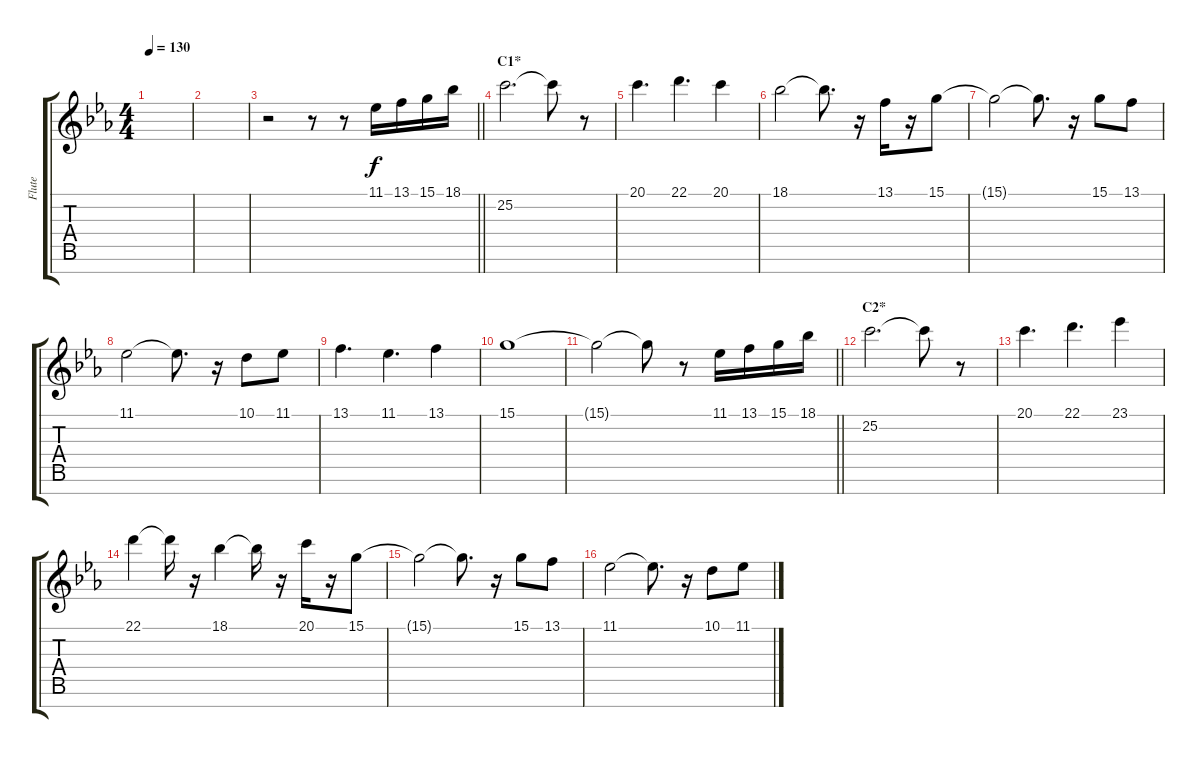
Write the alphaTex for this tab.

\track ("Flute" "Flute") {instrument piccolo}
\staff {score tabs}
\tuning (E4 B3 G3 D3 A2 E2 B1) {hide}
\ts (4 4)
\tempo 130
\clef g2
\ks eb
|
|
\barLineRight lightlight
r.2 r.8 r.8 11.1.16 13.1.16 15.1.16 18.1.16 |
\section ("" "C1*")
25.2.2{d} 25.2{t}.8 r.8 |
20.1.4{d} 22.1.4{d} 20.1.4 |
18.1.2 18.1{t}.8{d} r.16 13.1.16 r.16 15.1.8 |
15.1{t}.2 15.1{t}.8{d} r.16 15.1.8 13.1.8 |
11.1.2 11.1{t}.8{d} r.16 10.1.8 11.1.8 |
13.1.4{d} 11.1.4{d} 13.1.4 |
15.1.1 |
\barLineRight lightlight
15.1{t}.2 15.1{t}.8 r.8 11.1.16 13.1.16 15.1.16 18.1.16 |
\section ("" "C2*")
25.2.2{d} 25.2{t}.8 r.8 |
20.1.4{d} 22.1.4{d} 23.1.4 |
22.1.4 22.1{t}.16 r.16 18.1.4 18.1{t}.16 r.16 20.1.16 r.16 15.1.8 |
15.1{t}.2 15.1{t}.8{d} r.16 15.1.8 13.1.8 |
11.1.2 11.1{t}.8{d} r.16 10.1.8 11.1.8
